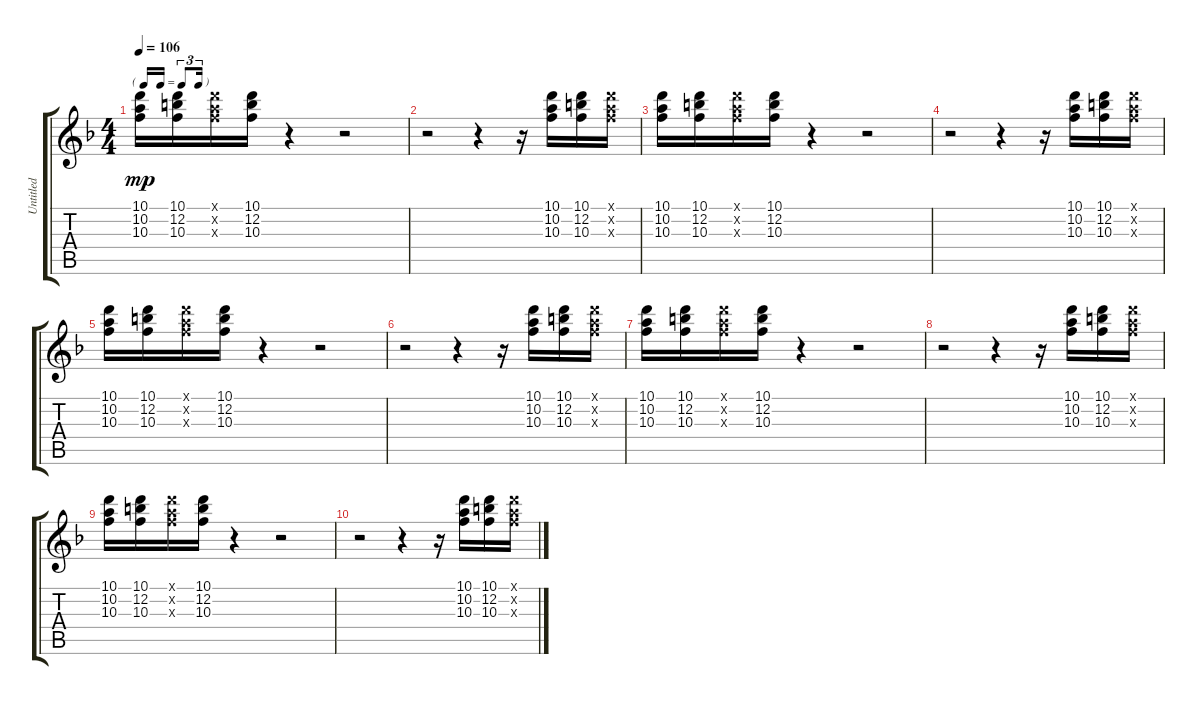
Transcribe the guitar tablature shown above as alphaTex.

\track ("Untitled" "Untitled") {instrument electricguitarclean}
\staff {score tabs}
\tuning (E4 B3 G3 D3 A2 E2) {hide}
\ts (4 4)
\tf triplet16th
\tempo 106
\clef g2
\ks f
(10.1 10.2 10.3).16{dy mp} (10.1 12.2 10.3).16 (10.1{x} 10.2{x} 10.3{x}).16 (10.1 12.2 10.3).16 r.4 r.2 |
r.2 r.4 r.16 (10.1 10.2 10.3).16 (10.1 12.2 10.3).16 (10.1{x} 10.2{x} 10.3{x}).16 |
(10.1 10.2 10.3).16 (10.1 12.2 10.3).16 (10.1{x} 10.2{x} 10.3{x}).16 (10.1 12.2 10.3).16 r.4 r.2 |
r.2 r.4 r.16 (10.1 10.2 10.3).16 (10.1 12.2 10.3).16 (10.1{x} 10.2{x} 10.3{x}).16 |
(10.1 10.2 10.3).16 (10.1 12.2 10.3).16 (10.1{x} 10.2{x} 10.3{x}).16 (10.1 12.2 10.3).16 r.4 r.2 |
r.2 r.4 r.16 (10.1 10.2 10.3).16 (10.1 12.2 10.3).16 (10.1{x} 10.2{x} 10.3{x}).16 |
(10.1 10.2 10.3).16 (10.1 12.2 10.3).16 (10.1{x} 10.2{x} 10.3{x}).16 (10.1 12.2 10.3).16 r.4 r.2 |
r.2 r.4 r.16 (10.1 10.2 10.3).16 (10.1 12.2 10.3).16 (10.1{x} 10.2{x} 10.3{x}).16 |
(10.1 10.2 10.3).16 (10.1 12.2 10.3).16 (10.1{x} 10.2{x} 10.3{x}).16 (10.1 12.2 10.3).16 r.4 r.2 |
r.2 r.4 r.16 (10.1 10.2 10.3).16 (10.1 12.2 10.3).16 (10.1{x} 10.2{x} 10.3{x}).16
